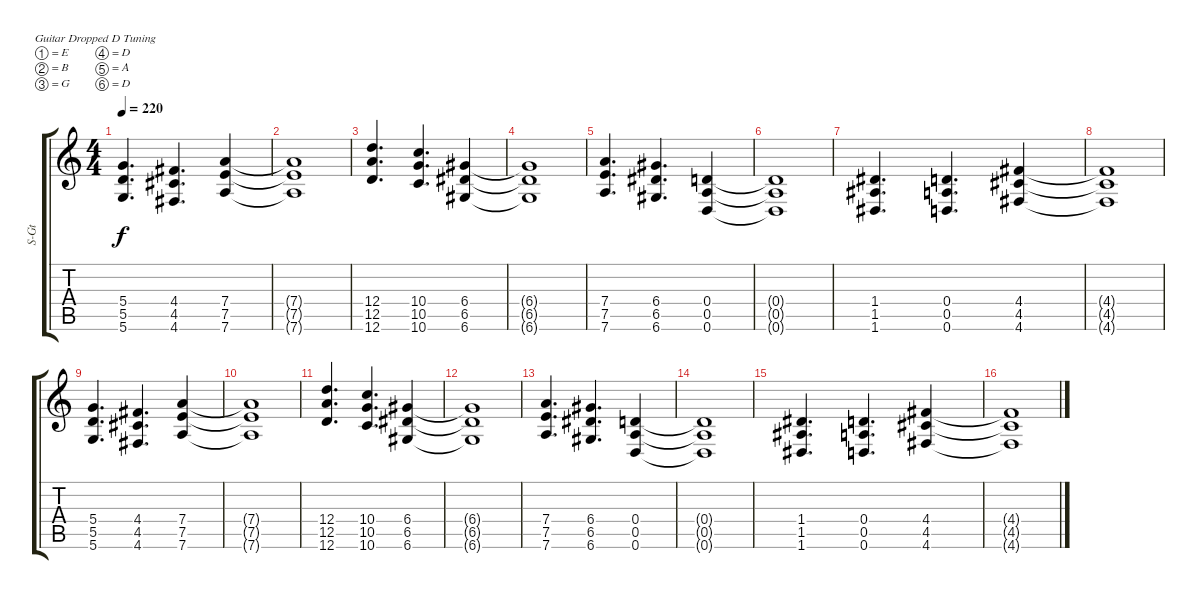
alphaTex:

\bracketExtendMode groupsimilarinstruments
\otherSystemsTrackNameOrientation horizontal
\track ("Keyboards" "S-Gt") {instrument stringensemble1}
\staff {score tabs}
\tuning (E4 B3 G3 D3 A2 D2)
\displaytranspose 12
\ts (4 4)
\tempo 220
\clef g2
\ks c
(5.4 5.5 5.6).4{d dy f beam Up} (4.4{acc #} 4.5{acc #} 4.6{acc #}).4{d beam Up} (7.4 7.5 7.6).4{beam Up} |
(7.4{t} 7.5{t} 7.6{t}).1{beam Up} |
(12.4 12.5 12.6).4{d beam Up} (10.4 10.5 10.6).4{d beam Up} (6.4{acc #} 6.5{acc #} 6.6{acc #}).4{beam Up} |
(6.4{t acc #} 6.5{t acc #} 6.6{t acc #}).1{beam Up} |
(7.4 7.5 7.6).4{d beam Up} (6.4{acc #} 6.5{acc #} 6.6{acc #}).4{d beam Up} (0.4 0.5 0.6).4{beam Up} |
(0.4{t} 0.5{t} 0.6{t}).1{beam Up} |
(1.4{acc #} 1.5{acc #} 1.6{acc #}).4{d beam Up} (0.4 0.5 0.6).4{d beam Up} (4.4{acc #} 4.5{acc #} 4.6{acc #}).4{beam Up} |
(4.4{t acc #} 4.5{t acc #} 4.6{t acc #}).1{beam Up} |
(5.4 5.5 5.6).4{d beam Up} (4.4{acc #} 4.5{acc #} 4.6{acc #}).4{d beam Up} (7.4 7.5 7.6).4{beam Up} |
(7.4{t} 7.5{t} 7.6{t}).1{beam Up} |
(12.4 12.5 12.6).4{d beam Up} (10.4 10.5 10.6).4{d beam Up} (6.4{acc #} 6.5{acc #} 6.6{acc #}).4{beam Up} |
(6.4{t acc #} 6.5{t acc #} 6.6{t acc #}).1{beam Up} |
(7.4 7.5 7.6).4{d beam Up} (6.4{acc #} 6.5{acc #} 6.6{acc #}).4{d beam Up} (0.4 0.5 0.6).4{beam Up} |
(0.4{t} 0.5{t} 0.6{t}).1{beam Up} |
(1.4{acc #} 1.5{acc #} 1.6{acc #}).4{d beam Up} (0.4 0.5 0.6).4{d beam Up} (4.4{acc #} 4.5{acc #} 4.6{acc #}).4{beam Up} |
(4.4{t acc #} 4.5{t acc #} 4.6{t acc #}).1{beam Up}
